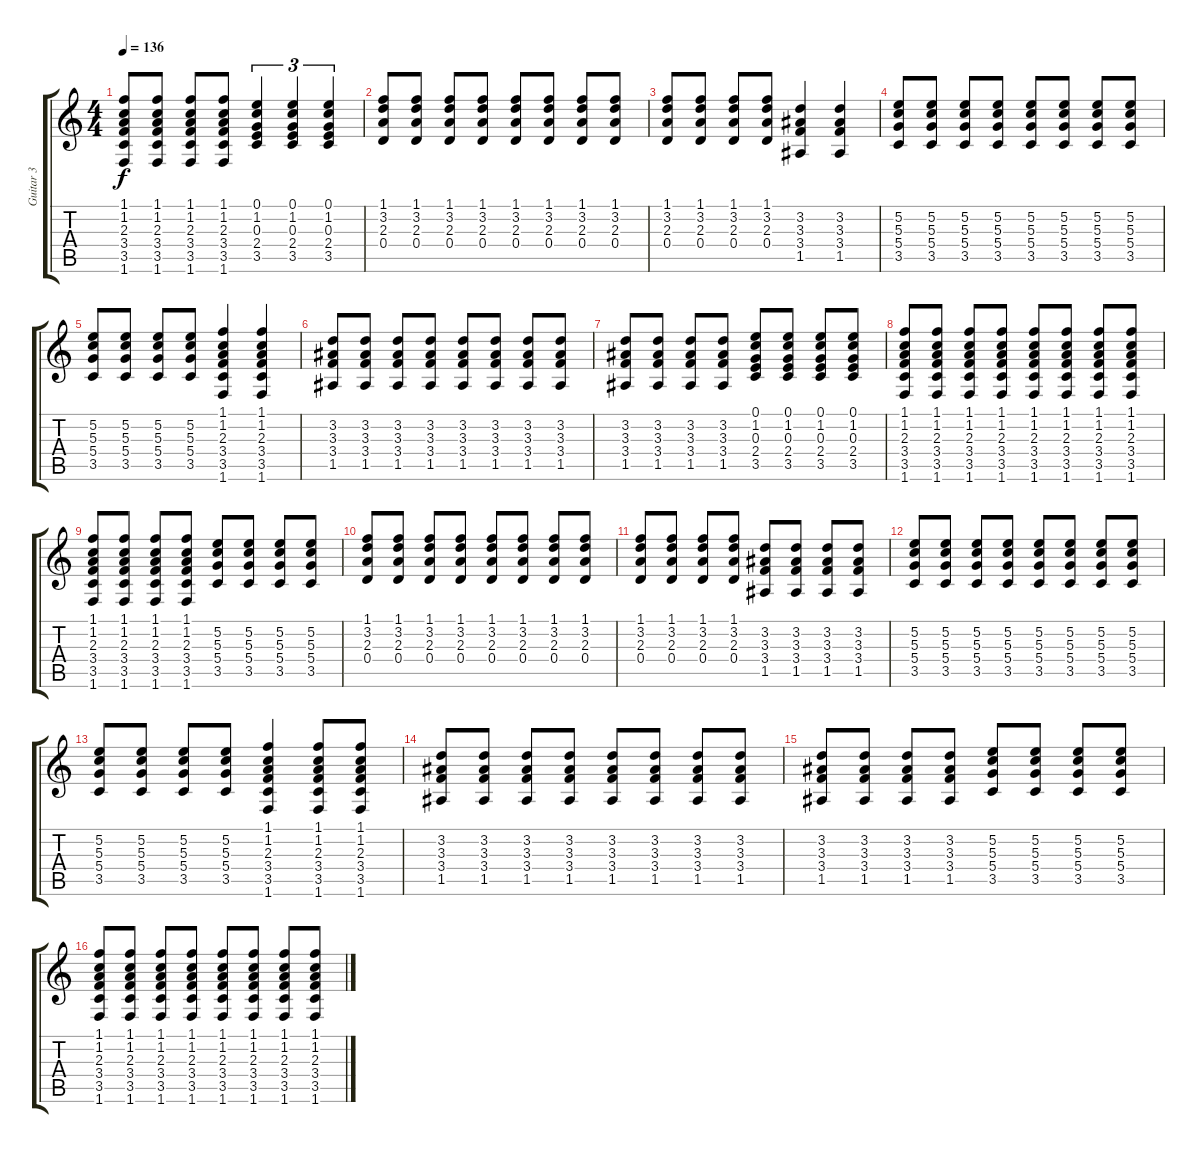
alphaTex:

\track ("Guitar 3" "Guitar 3") {instrument acousticguitarsteel}
\staff {score tabs}
\tuning (E4 B3 G3 D3 A2 E2) {hide}
\ts (4 4)
\tempo 136
\clef g2
\ks c
(1.1 1.2 2.3 3.4 3.5 1.6).8{dy f} (1.1 1.2 2.3 3.4 3.5 1.6).8 (1.1 1.2 2.3 3.4 3.5 1.6).8 (1.1 1.2 2.3 3.4 3.5 1.6).8 (0.1 1.2 0.3 2.4 3.5).4{tu (3 2)} (0.1 1.2 0.3 2.4 3.5).4{tu (3 2)} (0.1 1.2 0.3 2.4 3.5).4{tu (3 2)} |
(1.1 3.2 2.3 0.4).8 (1.1 3.2 2.3 0.4).8 (1.1 3.2 2.3 0.4).8 (1.1 3.2 2.3 0.4).8 (1.1 3.2 2.3 0.4).8 (1.1 3.2 2.3 0.4).8 (1.1 3.2 2.3 0.4).8 (1.1 3.2 2.3 0.4).8 |
(1.1 3.2 2.3 0.4).8 (1.1 3.2 2.3 0.4).8 (1.1 3.2 2.3 0.4).8 (1.1 3.2 2.3 0.4).8 (3.2 3.3 3.4 1.5).4 (3.2 3.3 3.4 1.5).4 |
(5.2 5.3 5.4 3.5).8 (5.2 5.3 5.4 3.5).8 (5.2 5.3 5.4 3.5).8 (5.2 5.3 5.4 3.5).8 (5.2 5.3 5.4 3.5).8 (5.2 5.3 5.4 3.5).8 (5.2 5.3 5.4 3.5).8 (5.2 5.3 5.4 3.5).8 |
(5.2 5.3 5.4 3.5).8 (5.2 5.3 5.4 3.5).8 (5.2 5.3 5.4 3.5).8 (5.2 5.3 5.4 3.5).8 (1.1 1.2 2.3 3.4 3.5 1.6).4 (1.1 1.2 2.3 3.4 3.5 1.6).4 |
(3.2 3.3 3.4 1.5).8 (3.2 3.3 3.4 1.5).8 (3.2 3.3 3.4 1.5).8 (3.2 3.3 3.4 1.5).8 (3.2 3.3 3.4 1.5).8 (3.2 3.3 3.4 1.5).8 (3.2 3.3 3.4 1.5).8 (3.2 3.3 3.4 1.5).8 |
(3.2 3.3 3.4 1.5).8 (3.2 3.3 3.4 1.5).8 (3.2 3.3 3.4 1.5).8 (3.2 3.3 3.4 1.5).8 (0.1 1.2 0.3 2.4 3.5).8 (0.1 1.2 0.3 2.4 3.5).8 (0.1 1.2 0.3 2.4 3.5).8 (0.1 1.2 0.3 2.4 3.5).8 |
(1.1 1.2 2.3 3.4 3.5 1.6).8 (1.1 1.2 2.3 3.4 3.5 1.6).8 (1.1 1.2 2.3 3.4 3.5 1.6).8 (1.1 1.2 2.3 3.4 3.5 1.6).8 (1.1 1.2 2.3 3.4 3.5 1.6).8 (1.1 1.2 2.3 3.4 3.5 1.6).8 (1.1 1.2 2.3 3.4 3.5 1.6).8 (1.1 1.2 2.3 3.4 3.5 1.6).8 |
(1.1 1.2 2.3 3.4 3.5 1.6).8 (1.1 1.2 2.3 3.4 3.5 1.6).8 (1.1 1.2 2.3 3.4 3.5 1.6).8 (1.1 1.2 2.3 3.4 3.5 1.6).8 (5.2 5.3 5.4 3.5).8 (5.2 5.3 5.4 3.5).8 (5.2 5.3 5.4 3.5).8 (5.2 5.3 5.4 3.5).8 |
(1.1 3.2 2.3 0.4).8 (1.1 3.2 2.3 0.4).8 (1.1 3.2 2.3 0.4).8 (1.1 3.2 2.3 0.4).8 (1.1 3.2 2.3 0.4).8 (1.1 3.2 2.3 0.4).8 (1.1 3.2 2.3 0.4).8 (1.1 3.2 2.3 0.4).8 |
(1.1 3.2 2.3 0.4).8 (1.1 3.2 2.3 0.4).8 (1.1 3.2 2.3 0.4).8 (1.1 3.2 2.3 0.4).8 (3.2 3.3 3.4 1.5).8 (3.2 3.3 3.4 1.5).8 (3.2 3.3 3.4 1.5).8 (3.2 3.3 3.4 1.5).8 |
(5.2 5.3 5.4 3.5).8 (5.2 5.3 5.4 3.5).8 (5.2 5.3 5.4 3.5).8 (5.2 5.3 5.4 3.5).8 (5.2 5.3 5.4 3.5).8 (5.2 5.3 5.4 3.5).8 (5.2 5.3 5.4 3.5).8 (5.2 5.3 5.4 3.5).8 |
(5.2 5.3 5.4 3.5).8 (5.2 5.3 5.4 3.5).8 (5.2 5.3 5.4 3.5).8 (5.2 5.3 5.4 3.5).8 (1.1 1.2 2.3 3.4 3.5 1.6).4 (1.1 1.2 2.3 3.4 3.5 1.6).8 (1.1 1.2 2.3 3.4 3.5 1.6).8 |
(3.2 3.3 3.4 1.5).8 (3.2 3.3 3.4 1.5).8 (3.2 3.3 3.4 1.5).8 (3.2 3.3 3.4 1.5).8 (3.2 3.3 3.4 1.5).8 (3.2 3.3 3.4 1.5).8 (3.2 3.3 3.4 1.5).8 (3.2 3.3 3.4 1.5).8 |
(3.2 3.3 3.4 1.5).8 (3.2 3.3 3.4 1.5).8 (3.2 3.3 3.4 1.5).8 (3.2 3.3 3.4 1.5).8 (5.2 5.3 5.4 3.5).8 (5.2 5.3 5.4 3.5).8 (5.2 5.3 5.4 3.5).8 (5.2 5.3 5.4 3.5).8 |
(1.1 1.2 2.3 3.4 3.5 1.6).8 (1.1 1.2 2.3 3.4 3.5 1.6).8 (1.1 1.2 2.3 3.4 3.5 1.6).8 (1.1 1.2 2.3 3.4 3.5 1.6).8 (1.1 1.2 2.3 3.4 3.5 1.6).8 (1.1 1.2 2.3 3.4 3.5 1.6).8 (1.1 1.2 2.3 3.4 3.5 1.6).8 (1.1 1.2 2.3 3.4 3.5 1.6).8
